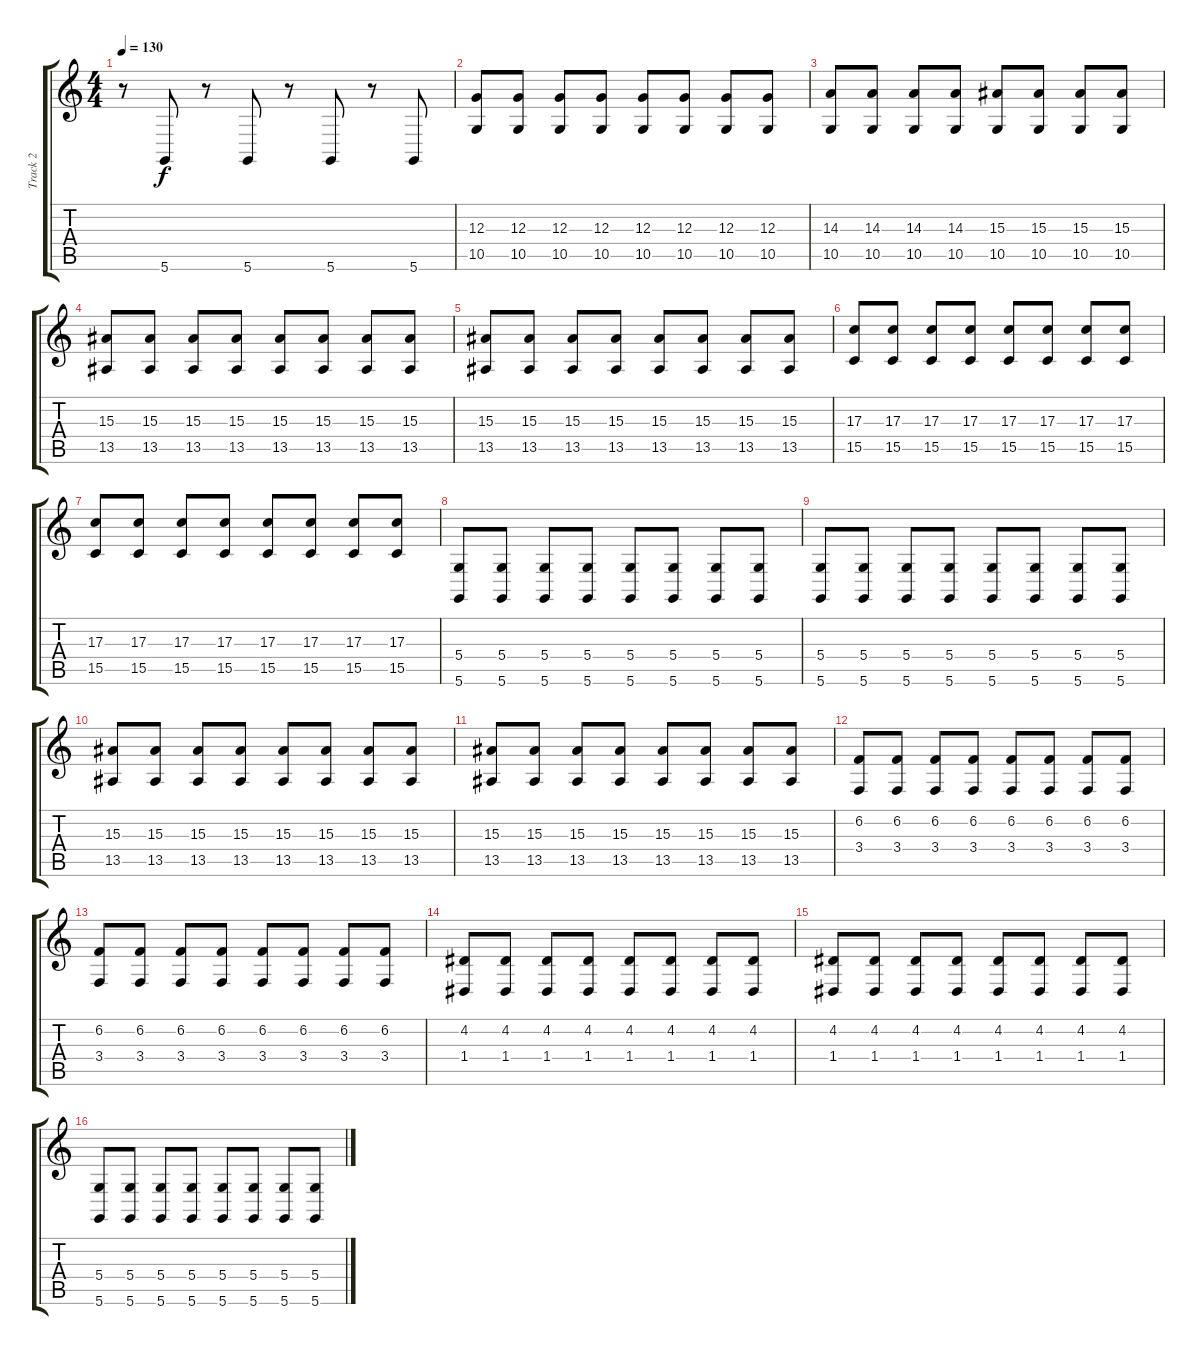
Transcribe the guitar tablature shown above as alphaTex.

\track ("Track 2" "Track 2") {instrument vibraphone}
\staff {score tabs}
\tuning (E4 B3 G3 D3 A2 D2) {hide}
\ts (4 4)
\tempo 130
\clef g2
\ks c
r.8{dy f} 5.6.8 r.8 5.6.8 r.8 5.6.8 r.8 5.6.8 |
(12.3 10.5).8 (12.3 10.5).8 (12.3 10.5).8 (12.3 10.5).8 (12.3 10.5).8 (12.3 10.5).8 (12.3 10.5).8 (12.3 10.5).8 |
(14.3 10.5).8 (14.3 10.5).8 (14.3 10.5).8 (14.3 10.5).8 (15.3 10.5).8 (15.3 10.5).8 (15.3 10.5).8 (15.3 10.5).8 |
(15.3 13.5).8 (15.3 13.5).8 (15.3 13.5).8 (15.3 13.5).8 (15.3 13.5).8 (15.3 13.5).8 (15.3 13.5).8 (15.3 13.5).8 |
(15.3 13.5).8 (15.3 13.5).8 (15.3 13.5).8 (15.3 13.5).8 (15.3 13.5).8 (15.3 13.5).8 (15.3 13.5).8 (15.3 13.5).8 |
(17.3 15.5).8 (17.3 15.5).8 (17.3 15.5).8 (17.3 15.5).8 (17.3 15.5).8 (17.3 15.5).8 (17.3 15.5).8 (17.3 15.5).8 |
(17.3 15.5).8 (17.3 15.5).8 (17.3 15.5).8 (17.3 15.5).8 (17.3 15.5).8 (17.3 15.5).8 (17.3 15.5).8 (17.3 15.5).8 |
(5.4 5.6).8 (5.4 5.6).8 (5.4 5.6).8 (5.4 5.6).8 (5.4 5.6).8 (5.4 5.6).8 (5.4 5.6).8 (5.4 5.6).8 |
(5.4 5.6).8 (5.4 5.6).8 (5.4 5.6).8 (5.4 5.6).8 (5.4 5.6).8 (5.4 5.6).8 (5.4 5.6).8 (5.4 5.6).8 |
(15.3 13.5).8 (15.3 13.5).8 (15.3 13.5).8 (15.3 13.5).8 (15.3 13.5).8 (15.3 13.5).8 (15.3 13.5).8 (15.3 13.5).8 |
(15.3 13.5).8 (15.3 13.5).8 (15.3 13.5).8 (15.3 13.5).8 (15.3 13.5).8 (15.3 13.5).8 (15.3 13.5).8 (15.3 13.5).8 |
(6.2 3.4).8 (6.2 3.4).8 (6.2 3.4).8 (6.2 3.4).8 (6.2 3.4).8 (6.2 3.4).8 (6.2 3.4).8 (6.2 3.4).8 |
(6.2 3.4).8 (6.2 3.4).8 (6.2 3.4).8 (6.2 3.4).8 (6.2 3.4).8 (6.2 3.4).8 (6.2 3.4).8 (6.2 3.4).8 |
(4.2 1.4).8 (4.2 1.4).8 (4.2 1.4).8 (4.2 1.4).8 (4.2 1.4).8 (4.2 1.4).8 (4.2 1.4).8 (4.2 1.4).8 |
(4.2 1.4).8 (4.2 1.4).8 (4.2 1.4).8 (4.2 1.4).8 (4.2 1.4).8 (4.2 1.4).8 (4.2 1.4).8 (4.2 1.4).8 |
(5.4 5.6).8 (5.4 5.6).8 (5.4 5.6).8 (5.4 5.6).8 (5.4 5.6).8 (5.4 5.6).8 (5.4 5.6).8 (5.4 5.6).8
